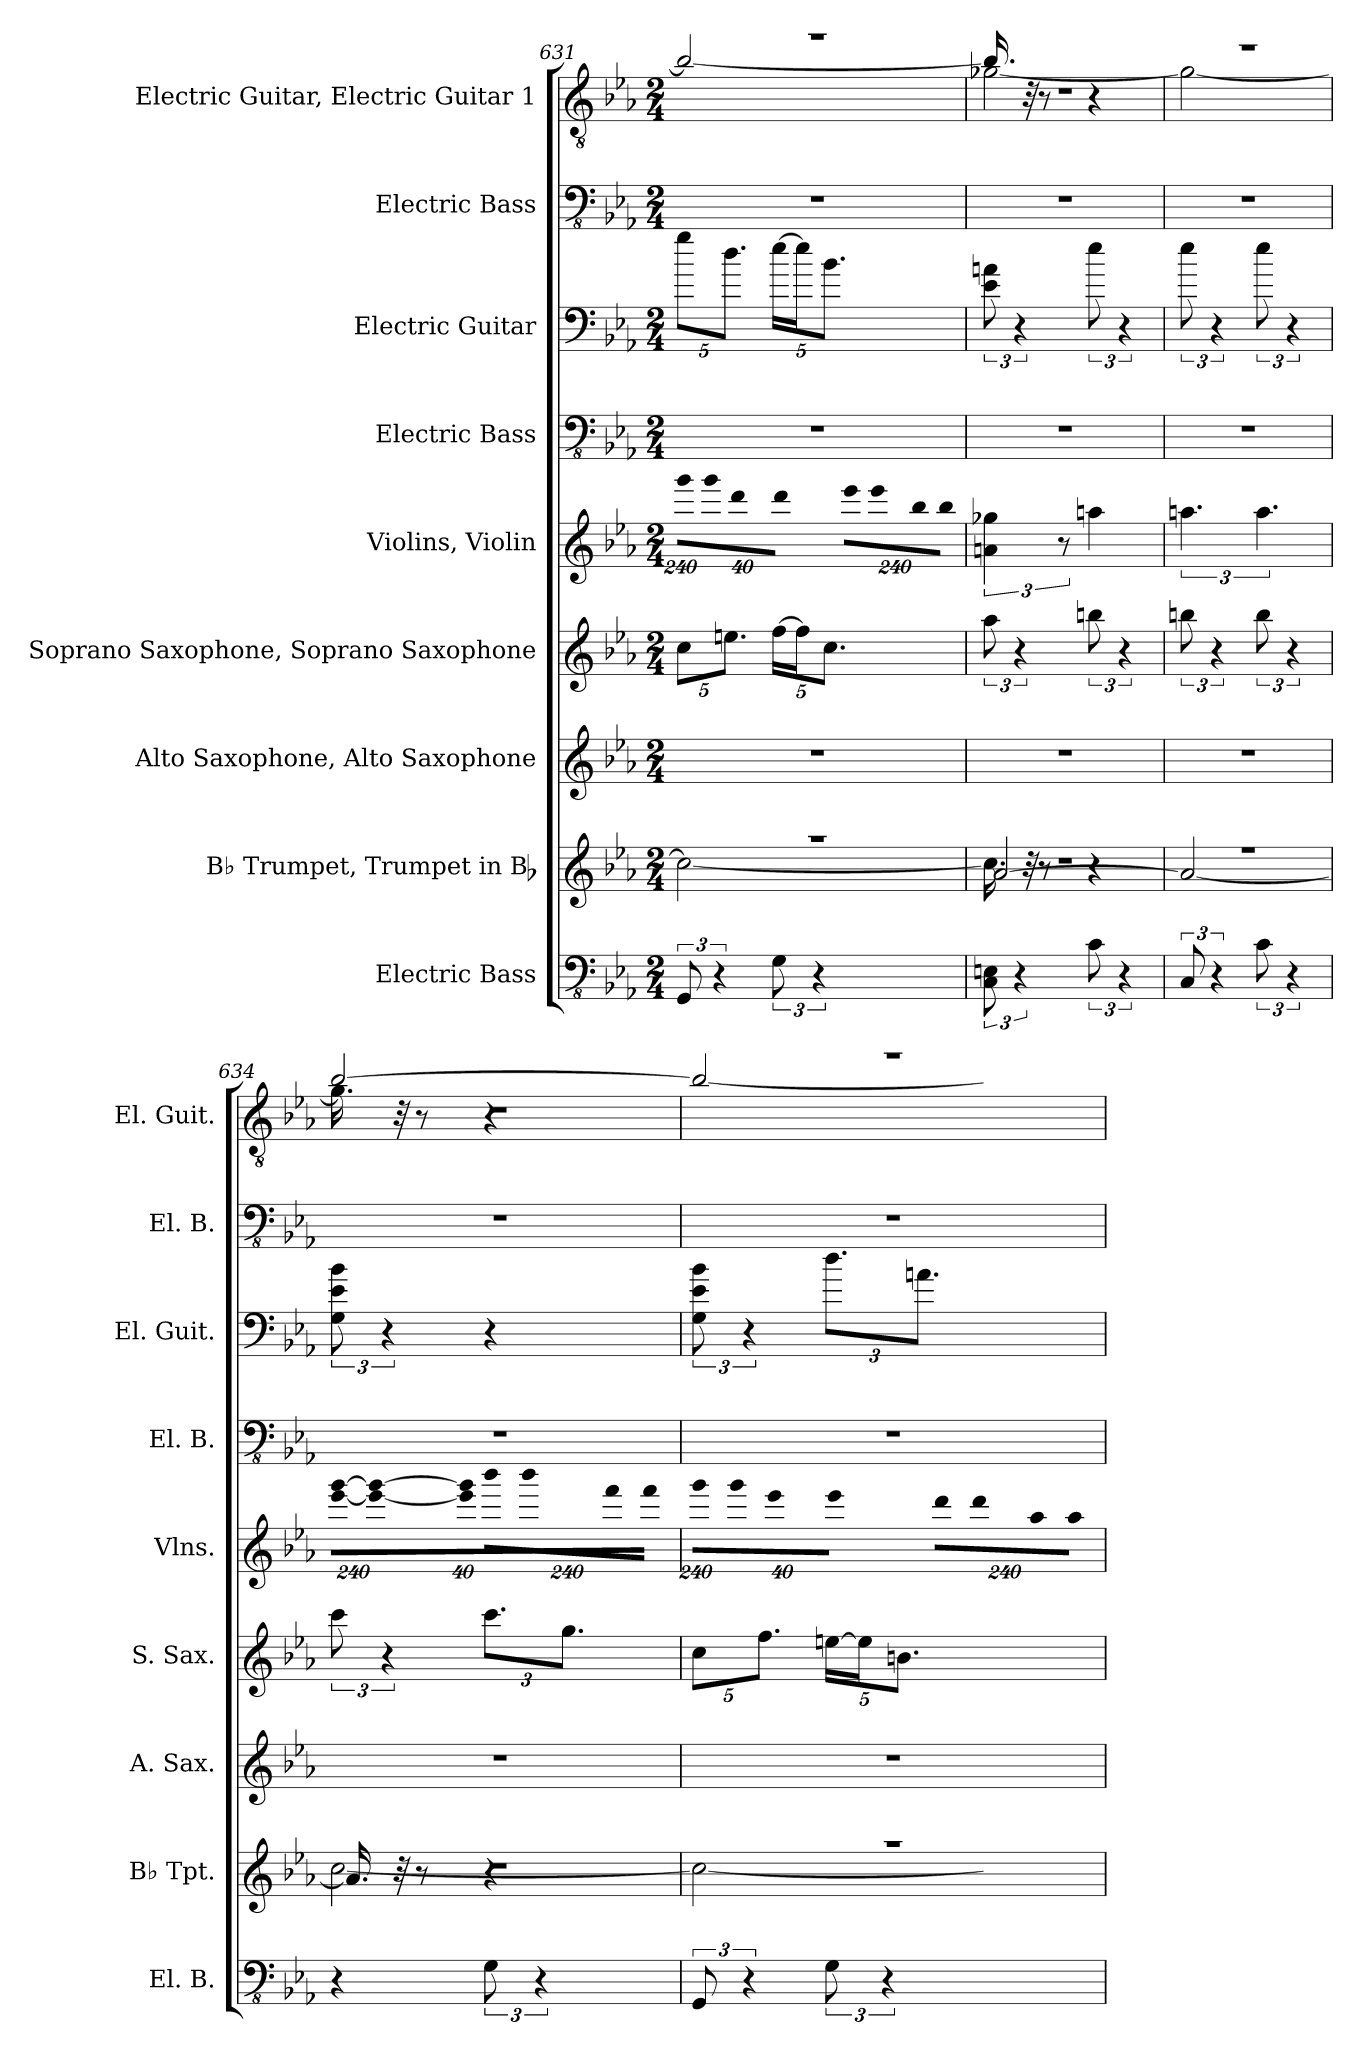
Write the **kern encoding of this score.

**kern	**kern	**kern	**kern	**kern	**kern	**kern	**kern	**kern
*part9	*part8	*part7	*part6	*part5	*part4	*part3	*part2	*part1
*staff9	*staff8	*staff7	*staff6	*staff5	*staff4	*staff3	*staff2	*staff1
*I"Electric Bass	*I"B♭ Trumpet, Trumpet in Bb	*I"Alto Saxophone, Alto Saxophone	*I"Soprano Saxophone, Soprano Saxophone	*I"Violins, Violin	*I"Electric Bass	*I"Electric Guitar	*I"Electric Bass	*I"Electric Guitar, Electric Guitar 1
*I'El. B.	*I'B♭ Tpt.	*I'A. Sax.	*I'S. Sax.	*I'Vlns.	*I'El. B.	*I'El. Guit.	*I'El. B.	*I'El. Guit.
*clefFv4	*clefG2	*clefG2	*clefG2	*clefG2	*clefFv4	*clefF4	*clefFv4	*clefGv2
*	*ITrd1c2	*ITrd5c9	*ITrd1c2	*	*	*	*	*
*k[b-e-a-]	*k[b-e-a-d-g-]	*k[b-e-a-d-g-c-]	*k[b-e-a-d-g-]	*k[b-e-a-]	*k[b-e-a-]	*k[b-e-a-]	*k[b-e-a-]	*k[b-e-a-]
*M2/4	*M2/4	*M2/4	*M2/4	*M2/4	*M2/4	*M2/4	*M2/4	*M2/4
=631	=631	=631	=631	=631	=631	=631	=631	=631
*	*^	*	*	*	*	*	*	*
*	*	*	*	*Xbrackettup	*Xbrackettup	*	*	*	*
!	!	!	!	!	!LO:N:vis=16	!	!	!	!
*	*	*	*	*	*	*	*Xbrackettup	*	*
*	*	*	*	*	*	*	*	*	*^
12GGG/	2r	2b-\_	2r	10b-\L	1920%137ggg\LL	2r	10gg\L	2r	2r	2b-/_
!	!	!	!	!	!LO:N:vis=32	!	!	!	!	!
.	.	.	.	.	640%23ggg\K	.	.	.	.	.
6r	.	.	.	.	.	.	.	.	.	.
.	.	.	.	10.ddn\J	.	.	10.dd\J	.	.	.
!	!	!	!	!	!LO:N:vis=16	!	!	!	!	!
.	.	.	.	.	1920%137ddd\	.	.	.	.	.
!	!	!	!	!	!LO:N:vis=16	!	!	!	!	!
.	.	.	.	.	1920%137ddd\JJ	.	.	.	.	.
!	!	!	!	!	!LO:N:vis=16	!	!	!	!	!
12GG\	.	.	.	[20ee-\LL	1920%137eee-\LL	.	[20ee-\LL	.	.	.
.	.	.	.	20ee-\J]	.	.	20ee-\J]	.	.	.
!	!	!	!	!	!LO:N:vis=32	!	!	!	!	!
.	.	.	.	.	640%23eee-\K	.	.	.	.	.
6r	.	.	.	.	.	.	.	.	.	.
.	.	.	.	10.b-\J	.	.	10.b-\J	.	.	.
!	!	!	!	!	!LO:N:vis=16	!	!	!	!	!
.	.	.	.	.	1920%137bb-\	.	.	.	.	.
!	!	!	!	!	!LO:N:vis=16	!	!	!	!	!
.	.	.	.	.	1920%137bb-\JJ	.	.	.	.	.
*	*	*	*	*	*	*	*	*	*v	*v
=632	=632	=632	=632	=632	=632	=632	=632	=632	=632
*	*	*^	*	*	*	*	*	*	*
*	*	*	*	*	*brackettup	*brackettup	*	*brackettup	*	*
*	*	*	*	*	*	*	*	*	*	*^
*	*	*	*	*	*	*	*	*	*	*	*^
12CC\ 12EEn\	2r	16.b-\]	[2g-/	2r	12gg-\	6an\ 6gg-X\	2r	12e-\ 12an\	2r	2r	[2g-X\	16.b-/]
6r	.	.	.	.	6r	.	.	6r	.	.	.	.
.	.	32r	.	.	.	.	.	.	.	.	.	32r
.	.	8r	.	.	.	.	.	.	.	.	.	8r
.	.	.	.	.	.	12r	.	.	.	.	.	.
12C\	.	4r	.	.	12aan\	4aan\	.	12ee-\	.	.	.	4r
6r	.	.	.	.	6r	.	.	6r	.	.	.	.
*	*	*v	*v	*	*	*	*	*	*	*	*v	*v
=633	=633	=633	=633	=633	=633	=633	=633	=633	=633	=633
12CC/	2r	2g-/_	2r	12aan\	6.aan\	2r	12ee-\	2r	2r	2g-\_
6r	.	.	.	6r	.	.	6r	.	.	.
12C\	.	.	.	12aa\	6.aa\	.	12ee-\	.	.	.
6r	.	.	.	6r	.	.	6r	.	.	.
*	*	*	*	*	*	*	*	*	*v	*v
!!LO:PB:g=z
=634	=634	=634	=634	=634	=634	=634	=634	=634	=634
*	*	*^	*	*	*	*	*	*	*
*	*	*	*	*	*	*Xbrackettup	*	*	*	*
!	!	!	!	!	!	!LO:N:vis=16	!	!	!	!
*	*	*	*	*	*	*	*	*	*	*^
*	*	*	*	*	*	*	*	*	*	*	*^
4r	2r	[2b-\	16.g-/]	2r	12bb-\	[1920%137eee-\ [1920%137ggg\KL	2r	12G\ 12e-\ 12b-\	2r	2r	16.g-\]	[2b-/
!	!	!	!	!	!	!LO:N:vis=8	!	!	!	!	!	!
.	.	.	.	.	.	960%137eee-\_ 960%137ggg\_	.	.	.	.	.	.
.	.	.	.	.	6r	.	.	6r	.	.	.	.
.	.	.	32r	.	.	.	.	.	.	.	32r	.
.	.	.	8r	.	.	.	.	.	.	.	8r	.
!	!	!	!	!	!	!LO:N:vis=32	!	!	!	!	!	!
.	.	.	.	.	.	640%23eee-\] 640%23ggg\]Jkk	.	.	.	.	.	.
*	*	*	*	*	*Xbrackettup	*	*	*	*	*	*	*
!	!	!	!	!	!	!LO:N:vis=16	!	!	!	!	!	!
12GG\	.	.	4r	.	12.bb-\L	1920%137bbb-\LL	.	4r	.	.	4r	.
!	!	!	!	!	!	!LO:N:vis=32	!	!	!	!	!	!
.	.	.	.	.	.	640%23bbb-\K	.	.	.	.	.	.
6r	.	.	.	.	.	.	.	.	.	.	.	.
!	!	!	!	!	!	!LO:N:vis=16	!	!	!	!	!	!
.	.	.	.	.	.	1920%137fff\	.	.	.	.	.	.
.	.	.	.	.	12.ff\J	.	.	.	.	.	.	.
!	!	!	!	!	!	!LO:N:vis=16	!	!	!	!	!	!
.	.	.	.	.	.	1920%137fff\JJ	.	.	.	.	.	.
*	*	*v	*v	*	*	*	*	*	*	*v	*v	*v
=635	=635	=635	=635	=635	=635	=635	=635	=635	=635
!	!	!	!	!	!LO:N:vis=16	!	!	!	!
*	*	*	*	*	*	*	*	*	*^
12GGG/	2r	2b-\_	2r	10b-\L	1920%137ggg\LL	2r	12G\ 12e-\ 12b-\	2r	2r	2b-/_
!	!	!	!	!	!LO:N:vis=32	!	!	!	!	!
.	.	.	.	.	640%23ggg\K	.	.	.	.	.
6r	.	.	.	.	.	.	6r	.	.	.
.	.	.	.	10.ee-\J	.	.	.	.	.	.
!	!	!	!	!	!LO:N:vis=16	!	!	!	!	!
.	.	.	.	.	1920%137eee-\	.	.	.	.	.
!	!	!	!	!	!LO:N:vis=16	!	!	!	!	!
.	.	.	.	.	1920%137eee-\JJ	.	.	.	.	.
!	!	!	!	!	!LO:N:vis=16	!	!	!	!	!
*	*	*	*	*	*	*	*Xbrackettup	*	*	*
12GG\	.	.	.	[20ddn\LL	1920%137ddd\LL	.	12.dd\L	.	.	.
.	.	.	.	20dd\J]	.	.	.	.	.	.
!	!	!	!	!	!LO:N:vis=32	!	!	!	!	!
.	.	.	.	.	640%23ddd\K	.	.	.	.	.
6r	.	.	.	.	.	.	.	.	.	.
.	.	.	.	10.an\J	.	.	.	.	.	.
!	!	!	!	!	!LO:N:vis=16	!	!	!	!	!
.	.	.	.	.	1920%137aa-\	.	.	.	.	.
.	.	.	.	.	.	.	12.an\J	.	.	.
!	!	!	!	!	!LO:N:vis=16	!	!	!	!	!
.	.	.	.	.	1920%137aa-\JJ	.	.	.	.	.
*	*v	*v	*	*	*	*	*	*	*v	*v
=	=	=	=	=	=	=	=	=
*-	*-	*-	*-	*-	*-	*-	*-	*-
